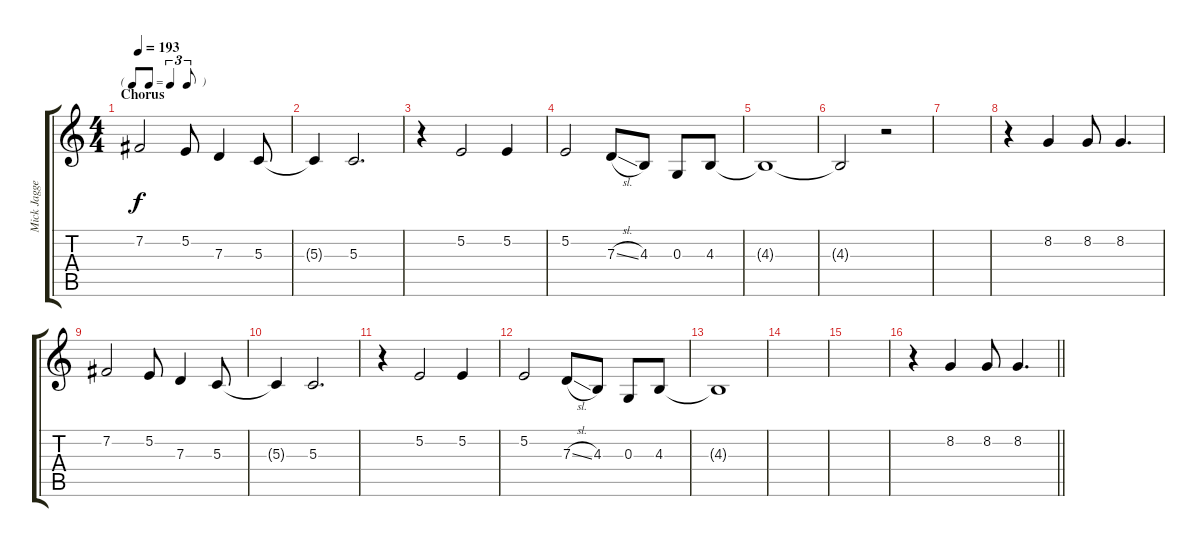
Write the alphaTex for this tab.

\track ("Mick Jagger" "Mick Jagge") {instrument trombone}
\staff {score tabs}
\tuning (E4 B3 G3 D3 A2 E2) {hide}
\ts (4 4)
\tf triplet8th
\section ("" "Chorus")
\tempo 193
\clef g2
\ks c
7.2.2{dy f} 5.2.8 7.3.4 5.3.8 |
5.3{t}.4 5.3.2{d} |
r.4 5.2.2 5.2.4 |
5.2.2 7.3{sl}.8 4.3.8 0.3.8 4.3.8 |
4.3{t}.1 |
4.3{t}.2 r.2 |
|
r.4 8.2.4 8.2.8 8.2.4{d} |
7.2.2 5.2.8 7.3.4 5.3.8 |
5.3{t}.4 5.3.2{d} |
r.4 5.2.2 5.2.4 |
5.2.2 7.3{sl}.8 4.3.8 0.3.8 4.3.8 |
4.3{t}.1 |
|
|
\barLineRight lightlight
r.4 8.2.4 8.2.8 8.2.4{d}
